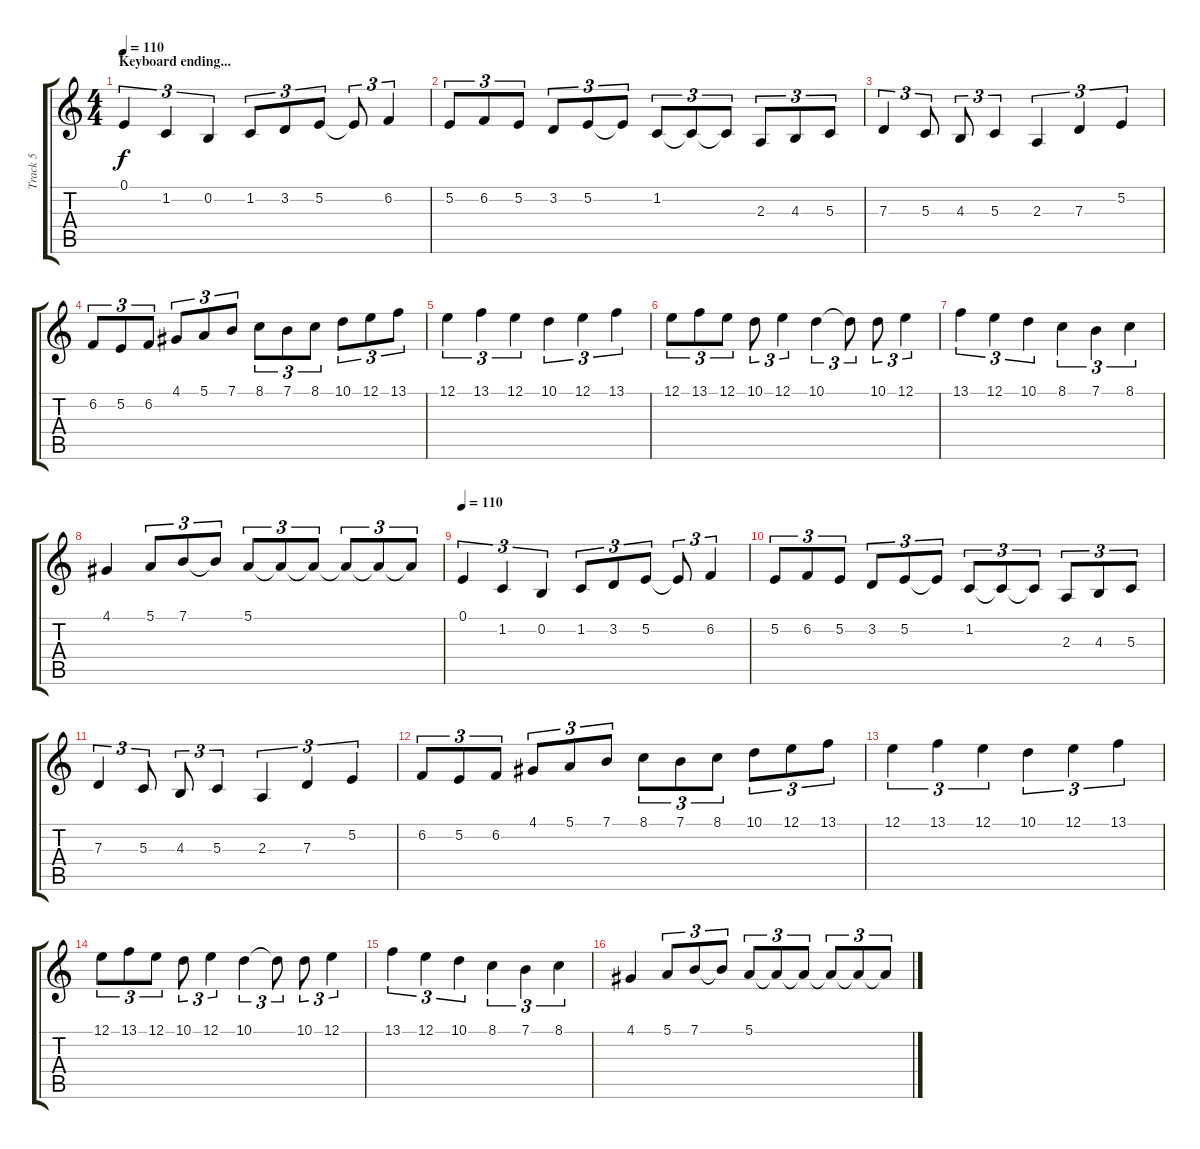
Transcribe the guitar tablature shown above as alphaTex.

\track ("Track 5" "Track 5") {instrument acousticgrandpiano}
\staff {score tabs}
\tuning (E4 B3 G3 D3 A2 E2) {hide}
\ts (4 4)
\section ("" "Keyboard ending...")
\tempo 110
\clef g2
\ks c
0.1.4{tu (3 2) dy f instrument harpsichord} 1.2.4{tu (3 2)} 0.2.4{tu (3 2)} 1.2.8{tu (3 2)} 3.2.8{tu (3 2)} 5.2.8{tu (3 2)} 5.2{t}.8{tu (3 2)} 6.2.4{tu (3 2)} |
5.2.8{tu (3 2)} 6.2.8{tu (3 2)} 5.2.8{tu (3 2)} 3.2.8{tu (3 2)} 5.2.8{tu (3 2)} 5.2{t}.8{tu (3 2)} 1.2.8{tu (3 2)} 1.2{t}.8{tu (3 2)} 1.2{t}.8{tu (3 2)} 2.3.8{tu (3 2)} 4.3.8{tu (3 2)} 5.3.8{tu (3 2)} |
7.3.4{tu (3 2)} 5.3.8{tu (3 2)} 4.3.8{tu (3 2)} 5.3.4{tu (3 2)} 2.3.4{tu (3 2)} 7.3.4{tu (3 2)} 5.2.4{tu (3 2)} |
6.2.8{tu (3 2)} 5.2.8{tu (3 2)} 6.2.8{tu (3 2)} 4.1.8{tu (3 2)} 5.1.8{tu (3 2)} 7.1.8{tu (3 2)} 8.1.8{tu (3 2)} 7.1.8{tu (3 2)} 8.1.8{tu (3 2)} 10.1.8{tu (3 2)} 12.1.8{tu (3 2)} 13.1.8{tu (3 2)} |
12.1.4{tu (3 2)} 13.1.4{tu (3 2)} 12.1.4{tu (3 2)} 10.1.4{tu (3 2)} 12.1.4{tu (3 2)} 13.1.4{tu (3 2)} |
12.1.8{tu (3 2)} 13.1.8{tu (3 2)} 12.1.8{tu (3 2)} 10.1.8{tu (3 2)} 12.1.4{tu (3 2)} 10.1.4{tu (3 2)} 10.1{t}.8{tu (3 2)} 10.1.8{tu (3 2)} 12.1.4{tu (3 2)} |
13.1.4{tu (3 2)} 12.1.4{tu (3 2)} 10.1.4{tu (3 2)} 8.1.4{tu (3 2)} 7.1.4{tu (3 2)} 8.1.4{tu (3 2)} |
4.1.4 5.1.8{tu (3 2)} 7.1.8{tu (3 2)} 7.1{t}.8{tu (3 2)} 5.1.8{tu (3 2)} 5.1{t}.8{tu (3 2)} 5.1{t}.8{tu (3 2)} 5.1{t}.8{tu (3 2)} 5.1{t}.8{tu (3 2)} 5.1{t}.8{tu (3 2)} |
\tempo 110
0.1.4{tu (3 2) instrument harpsichord} 1.2.4{tu (3 2)} 0.2.4{tu (3 2)} 1.2.8{tu (3 2)} 3.2.8{tu (3 2)} 5.2.8{tu (3 2)} 5.2{t}.8{tu (3 2)} 6.2.4{tu (3 2)} |
5.2.8{tu (3 2)} 6.2.8{tu (3 2)} 5.2.8{tu (3 2)} 3.2.8{tu (3 2)} 5.2.8{tu (3 2)} 5.2{t}.8{tu (3 2)} 1.2.8{tu (3 2)} 1.2{t}.8{tu (3 2)} 1.2{t}.8{tu (3 2)} 2.3.8{tu (3 2)} 4.3.8{tu (3 2)} 5.3.8{tu (3 2)} |
7.3.4{tu (3 2)} 5.3.8{tu (3 2)} 4.3.8{tu (3 2)} 5.3.4{tu (3 2)} 2.3.4{tu (3 2)} 7.3.4{tu (3 2)} 5.2.4{tu (3 2)} |
6.2.8{tu (3 2)} 5.2.8{tu (3 2)} 6.2.8{tu (3 2)} 4.1.8{tu (3 2)} 5.1.8{tu (3 2)} 7.1.8{tu (3 2)} 8.1.8{tu (3 2)} 7.1.8{tu (3 2)} 8.1.8{tu (3 2)} 10.1.8{tu (3 2)} 12.1.8{tu (3 2)} 13.1.8{tu (3 2)} |
12.1.4{tu (3 2)} 13.1.4{tu (3 2)} 12.1.4{tu (3 2)} 10.1.4{tu (3 2)} 12.1.4{tu (3 2)} 13.1.4{tu (3 2)} |
12.1.8{tu (3 2)} 13.1.8{tu (3 2)} 12.1.8{tu (3 2)} 10.1.8{tu (3 2)} 12.1.4{tu (3 2)} 10.1.4{tu (3 2)} 10.1{t}.8{tu (3 2)} 10.1.8{tu (3 2)} 12.1.4{tu (3 2)} |
13.1.4{tu (3 2)} 12.1.4{tu (3 2)} 10.1.4{tu (3 2)} 8.1.4{tu (3 2)} 7.1.4{tu (3 2)} 8.1.4{tu (3 2)} |
4.1.4 5.1.8{tu (3 2)} 7.1.8{tu (3 2)} 7.1{t}.8{tu (3 2)} 5.1.8{tu (3 2)} 5.1{t}.8{tu (3 2)} 5.1{t}.8{tu (3 2)} 5.1{t}.8{tu (3 2)} 5.1{t}.8{tu (3 2)} 5.1{t}.8{tu (3 2)}
